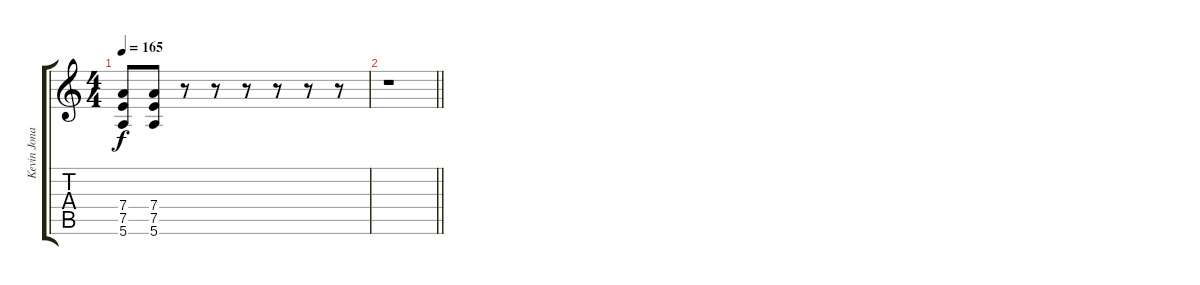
\track ("Kevin Jonas" "Kevin Jona") {instrument distortionguitar}
\staff {score tabs}
\tuning (E4 B3 G3 D3 A2 E2) {hide}
\ts (4 4)
\tempo 165
\clef g2
\ks c
(7.4 7.5 5.6).8{dy f} (7.4 7.5 5.6).8 r.8 r.8 r.8 r.8 r.8 r.8 |
\barLineRight lightlight
r.1
